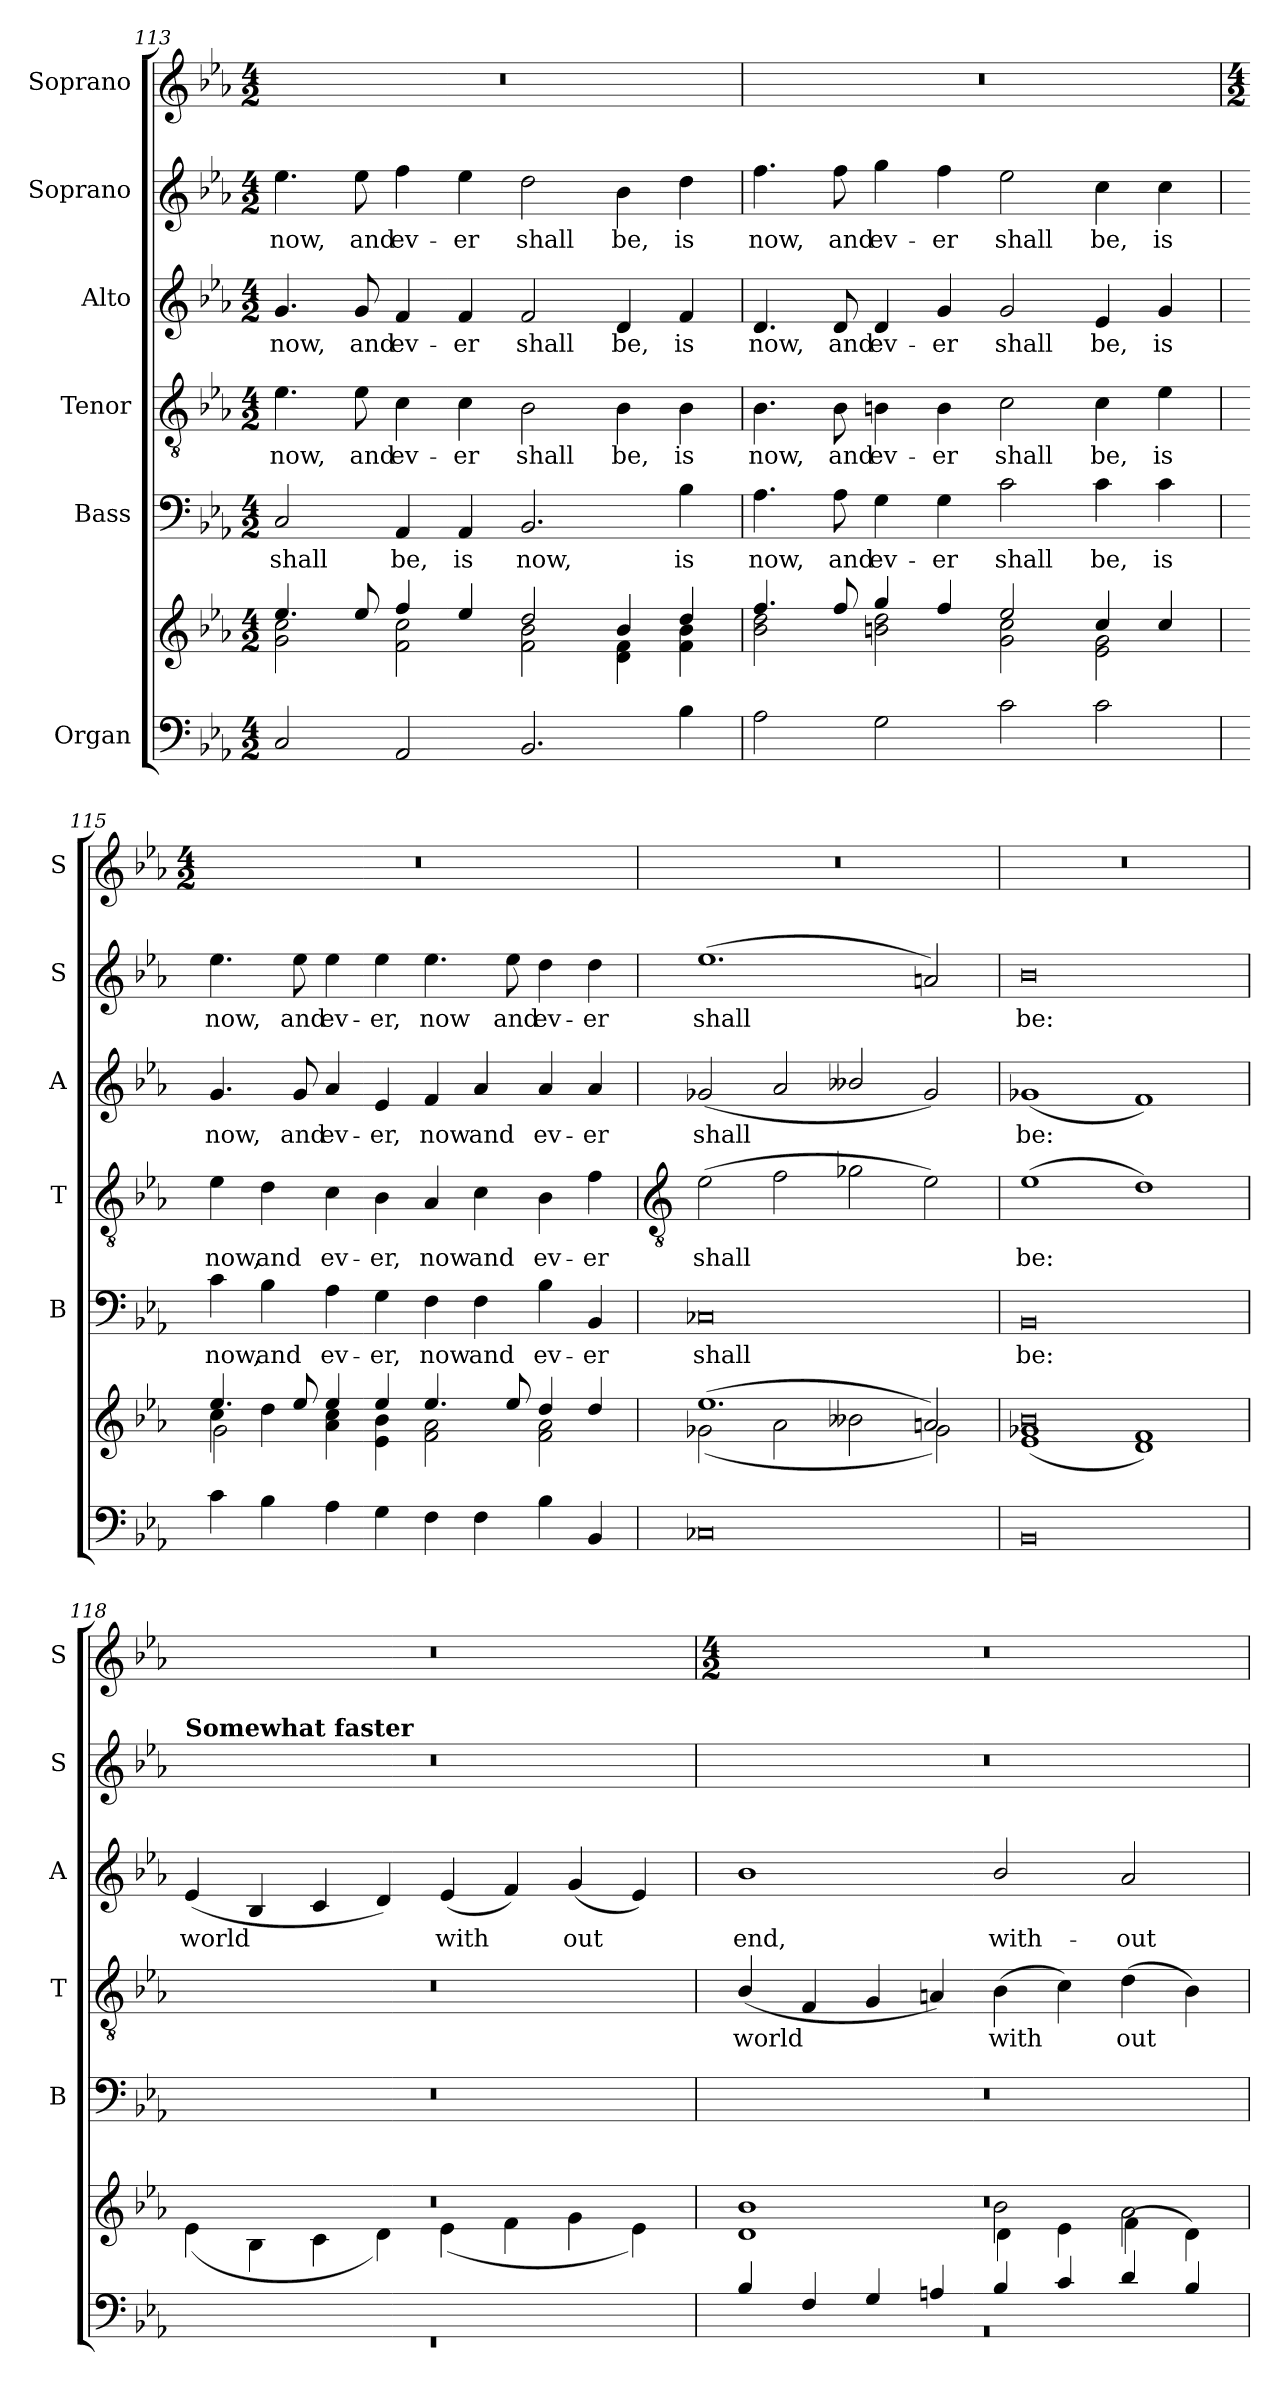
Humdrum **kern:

**kern	**kern	**kern	**text	**kern	**text	**kern	**text	**kern	**text	**kern
*part6	*part6	*part5	*part5	*part4	*part4	*part3	*part3	*part2	*part2	*part1
*staff7	*staff6	*staff5	*staff5	*staff4	*staff4	*staff3	*staff3	*staff2	*staff2	*staff1
*I"Organ	*	*I"Bass	*	*I"Tenor	*	*I"Alto	*	*I"Soprano	*	*I"Soprano
*	*	*I'B	*	*I'T	*	*I'A	*	*I'S	*	*I'S
!!LO:LB:g=z
*clefF4	*clefG2	*clefF4	*	*clefGv2	*	*clefG2	*	*clefG2	*	*clefG2
*k[b-e-a-]	*k[b-e-a-]	*k[b-e-a-]	*	*k[b-e-a-]	*	*k[b-e-a-]	*	*k[b-e-a-]	*	*k[b-e-a-]
*E-:	*E-:	*E-:	*	*E-:	*	*E-:	*	*E-:	*	*E-:
*M4/2	*M4/2	*M4/2	*	*M4/2	*	*M4/2	*	*M4/2	*	*M4/2
=113	=113	=113	=113	=113	=113	=113	=113	=113	=113	=113
*^	*^	*	*	*	*	*	*	*	*	*
*	*	*	*^	*	*	*	*	*	*	*	*	*
!	!	!	!	!	!	!LO:LY:b	!	!LO:LY:b	!	!LO:LY:b	!	!LO:LY:b	!
2C/	0ryy	4.ee-/	0ryy	2g\ 2cc\	2C	shall	4.e-	now,	4.g	now,	4.ee-	now,	0r
!	!	!	!	!	!	!	!	!LO:LY:b	!	!LO:LY:b	!	!LO:LY:b	!
.	.	8ee-/	.	.	.	.	8e-	and	8g	and	8ee-	and	.
!	!	!	!	!	!	!LO:LY:b	!	!LO:LY:b	!	!LO:LY:b	!	!LO:LY:b	!
2AA-/	.	4ff/	.	2f\ 2cc\	4AA-	be,	4c	ev-	4f	ev-	4ff	ev-	.
!	!	!	!	!	!	!LO:LY:b	!	!LO:LY:b	!	!LO:LY:b	!	!LO:LY:b	!
.	.	4ee-/	.	.	4AA-	is	4c	-er	4f	-er	4ee-	-er	.
!	!	!	!	!	!	!LO:LY:b	!	!LO:LY:b	!	!LO:LY:b	!	!LO:LY:b	!
2.BB-/	.	2dd/	.	2f\ 2b-\	2.BB-	now,	2B-	shall	2f	shall	2dd	shall	.
!	!	!	!	!	!	!	!	!LO:LY:b	!	!LO:LY:b	!	!LO:LY:b	!
.	.	4b-/	.	4d\ 4f\	.	.	4B-	be,	4d	be,	4b-	be,	.
!	!	!	!	!	!	!LO:LY:b	!	!LO:LY:b	!	!LO:LY:b	!	!LO:LY:b	!
4B-\	.	4dd/	.	4f\ 4b-\	4B-	is	4B-	is	4f	is	4dd	is	.
=114	=114	=114	=114	=114	=114	=114	=114	=114	=114	=114	=114	=114	=114
!	!	!	!	!	!	!LO:LY:b	!	!LO:LY:b	!	!LO:LY:b	!	!LO:LY:b	!
2A-\	0ryy	4.ff/	0ryy	2b-\ 2dd\	4.A-	now,	4.B-	now,	4.d	now,	4.ff	now,	0r
!	!	!	!	!	!	!LO:LY:b	!	!LO:LY:b	!	!LO:LY:b	!	!LO:LY:b	!
.	.	8ff/	.	.	8A-	and	8B-	and	8d	and	8ff	and	.
!	!	!	!	!	!	!LO:LY:b	!	!LO:LY:b	!	!LO:LY:b	!	!LO:LY:b	!
2G\	.	4gg/	.	2bn\ 2dd\	4G	ev-	4Bn	ev-	4d	ev-	4gg	ev-	.
!	!	!	!	!	!	!LO:LY:b	!	!LO:LY:b	!	!LO:LY:b	!	!LO:LY:b	!
.	.	4ff/	.	.	4G	-er	4B	-er	4g	-er	4ff	-er	.
!	!	!	!	!	!	!LO:LY:b	!	!LO:LY:b	!	!LO:LY:b	!	!LO:LY:b	!
2c\	.	2ee-/	.	2g\ 2cc\	2c	shall	2c	shall	2g	shall	2ee-	shall	.
!	!	!	!	!	!	!LO:LY:b	!	!LO:LY:b	!	!LO:LY:b	!	!LO:LY:b	!
2c\	.	4cc/	.	2e-\ 2g\	4c	be,	4c	be,	4e-	be,	4cc	be,	.
!	!	!	!	!	!	!LO:LY:b	!	!LO:LY:b	!	!LO:LY:b	!	!LO:LY:b	!
.	.	4cc/	.	.	4c	is	4e-	is	4g	is	4cc	is	.
!!LO:LB:g=z
=115	=115	=115	=115	=115	=115	=115	=115	=115	=115	=115	=115	=115	=115
*	*	*	*	*	*	*	*	*	*	*	*	*	*M4/2
!	!	!	!	!	!	!LO:LY:b	!	!LO:LY:b	!	!LO:LY:b	!	!LO:LY:b	!
4c\	0ryy	4.ee-/	4cc\	2g\	4c	now,	4e-	now,	4.g	now,	4.ee-	now,	0r
!	!	!	!	!	!	!LO:LY:b	!	!LO:LY:b	!	!	!	!	!
4B-\	.	.	4dd\	.	4B-	and	4d	and	.	.	.	.	.
!	!	!	!	!	!	!	!	!	!	!LO:LY:b	!	!LO:LY:b	!
.	.	8ee-/	.	.	.	.	.	.	8g	and	8ee-	and	.
!	!	!	!	!	!	!LO:LY:b	!	!LO:LY:b	!	!LO:LY:b	!	!LO:LY:b	!
4A-\	.	4ee-/	1.ryy	4a-\ 4cc\	4A-	ev-	4c	ev-	4a-	ev-	4ee-	ev-	.
!	!	!	!	!	!	!LO:LY:b	!	!LO:LY:b	!	!LO:LY:b	!	!LO:LY:b	!
4G\	.	4ee-/	.	4e-\ 4b-\	4G	-er,	4B-	-er,	4e-	-er,	4ee-	-er,	.
!	!	!	!	!	!	!LO:LY:b	!	!LO:LY:b	!	!LO:LY:b	!	!LO:LY:b	!
4F\	.	4.ee-/	.	2f\ 2a-\	4F	now	4A-	now	4f	now	4.ee-	now	.
!	!	!	!	!	!	!LO:LY:b	!	!LO:LY:b	!	!LO:LY:b	!	!	!
4F\	.	.	.	.	4F	and	4c	and	4a-	and	.	.	.
!	!	!	!	!	!	!	!	!	!	!	!	!LO:LY:b	!
.	.	8ee-/	.	.	.	.	.	.	.	.	8ee-	and	.
!	!	!	!	!	!	!LO:LY:b	!	!LO:LY:b	!	!LO:LY:b	!	!LO:LY:b	!
4B-\	.	4dd/	.	2f\ 2a-\	4B-	ev-	4B-	ev-	4a-	ev-	4dd	ev-	.
!	!	!	!	!	!	!LO:LY:b	!	!LO:LY:b	!	!LO:LY:b	!	!LO:LY:b	!
4BB-/	.	4dd/	.	.	4BB-	-er	4f	-er	4a-	-er	4dd	-er	.
!!LO:LB:g=z
=116	=116	=116	=116	=116	=116	=116	=116	=116	=116	=116	=116	=116	=116
*	*	*	*	*	*	*	*clefGv2	*	*	*	*	*	*
!	!	!	!	!	!	!LO:LY:b	!	!LO:LY:b	!	!LO:LY:b	!	!LO:LY:b	!
0ryy	0C-X\	(>1.ee-/	(<2g-X\	0ryy	0C-X	shall	(>2e-	shall	(<2g-X/	shall	(<1.ee-	shall	0r
.	.	.	2a-\	.	.	.	2f	.	2a-/	.	.	.	.
.	.	.	2b--X\	.	.	.	2g-X	.	2b--X/	.	.	.	.
.	.	2an/)	2g-\)	.	.	.	2e-)	.	2g-/)	.	2an)	.	.
=117	=117	=117	=117	=117	=117	=117	=117	=117	=117	=117	=117	=117	=117
!	!	!	!	!	!	!LO:LY:b	!	!LO:LY:b	!	!LO:LY:b	!	!LO:LY:b	!
0ryy	0BB-\	0b-/	(<1e-\ 1g-X\	0ryy	0BB-	be:	(>1e-	be:	(<1g-X/	be:	0b-	be:	0r
.	.	.	1d\ 1f\)	.	.	.	1d)	.	1f/)	.	.	.	.
=118	=118	=118	=118	=118	=118	=118	=118	=118	=118	=118	=118	=118	=118
!	!	!	!	!	!	!	!	!	!	!	!LO:TX:a:B:t=Somewhat faster	!	!
!	!	!	!	!	!	!	!	!	!	!LO:LY:b	!	!	!
0ryy	0r	0r	(<4e-\	0ryy	0r	.	0r	.	(<4e-/	world	0r	.	0r
.	.	.	4B-\	.	.	.	.	.	4B-/	.	.	.	.
.	.	.	4c\	.	.	.	.	.	4c/	.	.	.	.
.	.	.	4d\)	.	.	.	.	.	4d/)	.	.	.	.
!	!	!	!	!	!	!	!	!	!	!LO:LY:b	!	!	!
.	.	.	(<4e-\	.	.	.	.	.	(<4e-/	with	.	.	.
.	.	.	4f\	.	.	.	.	.	4f/)	.	.	.	.
!	!	!	!	!	!	!	!	!	!	!LO:LY:b	!	!	!
.	.	.	4g\	.	.	.	.	.	(<4g/	out	.	.	.
.	.	.	4e-\)	.	.	.	.	.	4e-/)	.	.	.	.
!!LO:LB:g=z
=119	=119	=119	=119	=119	=119	=119	=119	=119	=119	=119	=119	=119	=119
*	*	*	*	*	*	*	*	*	*	*	*	*	*M4/2
!	!	!	!	!	!	!	!	!LO:LY:b	!	!LO:LY:b	!	!	!
4B-/	0r	0r	1d\ 1b-\	1ryy	0r	.	(<4B-/	world	1b-/	end,	0r	.	0r
4F/	.	.	.	.	.	.	4F	.	.	.	.	.	.
4G/	.	.	.	.	.	.	4G	.	.	.	.	.	.
4An/	.	.	.	.	.	.	4An)	.	.	.	.	.	.
!	!	!	!	!	!	!	!	!LO:LY:b	!	!LO:LY:b	!	!	!
4B-/	.	.	2b-\	4d\	.	.	(>4B-	with	2b-/	with-	.	.	.
4c/	.	.	.	4e-\	.	.	4c)	.	.	.	.	.	.
!	!	!	!	!	!	!	!	!LO:LY:b	!	!LO:LY:b	!	!	!
4d/	.	.	2a-\	(<4f\	.	.	(>4d	out	2a-/	-out	.	.	.
4B-/	.	.	.	4d\)	.	.	4B-)	.	.	.	.	.	.
*v	*v	*	*	*	*	*	*	*	*	*	*	*	*
*	*v	*v	*v	*	*	*	*	*	*	*	*	*
=	=	=	=	=	=	=	=	=	=	=
*-	*-	*-	*-	*-	*-	*-	*-	*-	*-	*-
